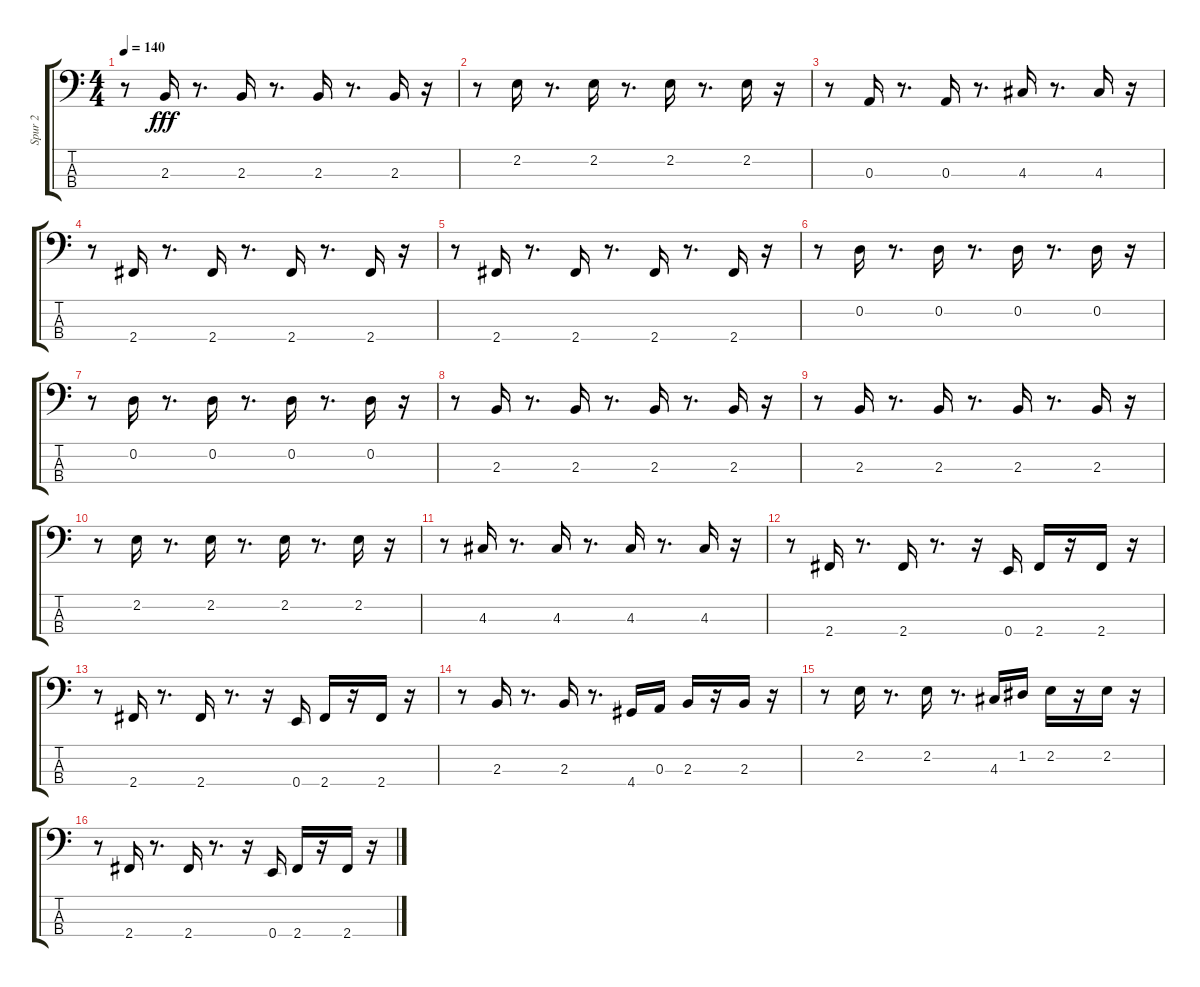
\track ("Spur 2" "Spur 2") {instrument electricbassfinger}
\staff {score tabs}
\tuning (G2 D2 A1 E1) {hide}
\ts (4 4)
\tempo 140
\clef f4
\ks c
r.8{dy fff} 2.3.16 r.8{d} 2.3.16 r.8{d} 2.3.16 r.8{d} 2.3.16 r.16 |
r.8 2.2.16 r.8{d} 2.2.16 r.8{d} 2.2.16 r.8{d} 2.2.16 r.16 |
r.8 0.3.16 r.8{d} 0.3.16 r.8{d} 4.3.16 r.8{d} 4.3.16 r.16 |
r.8 2.4.16 r.8{d} 2.4.16 r.8{d} 2.4.16 r.8{d} 2.4.16 r.16 |
r.8 2.4.16 r.8{d} 2.4.16 r.8{d} 2.4.16 r.8{d} 2.4.16 r.16 |
r.8 0.2.16 r.8{d} 0.2.16 r.8{d} 0.2.16 r.8{d} 0.2.16 r.16 |
r.8 0.2.16 r.8{d} 0.2.16 r.8{d} 0.2.16 r.8{d} 0.2.16 r.16 |
r.8 2.3.16 r.8{d} 2.3.16 r.8{d} 2.3.16 r.8{d} 2.3.16 r.16 |
r.8 2.3.16 r.8{d} 2.3.16 r.8{d} 2.3.16 r.8{d} 2.3.16 r.16 |
r.8 2.2.16 r.8{d} 2.2.16 r.8{d} 2.2.16 r.8{d} 2.2.16 r.16 |
r.8 4.3.16 r.8{d} 4.3.16 r.8{d} 4.3.16 r.8{d} 4.3.16 r.16 |
r.8 2.4.16 r.8{d} 2.4.16 r.8{d} r.16 0.4.16 2.4.16 r.16 2.4.16 r.16 |
r.8 2.4.16 r.8{d} 2.4.16 r.8{d} r.16 0.4.16 2.4.16 r.16 2.4.16 r.16 |
r.8 2.3.16 r.8{d} 2.3.16 r.8{d} 4.4.16 0.3.16 2.3.16 r.16 2.3.16 r.16 |
r.8 2.2.16 r.8{d} 2.2.16 r.8{d} 4.3.16 1.2.16 2.2.16 r.16 2.2.16 r.16 |
r.8 2.4.16 r.8{d} 2.4.16 r.8{d} r.16 0.4.16 2.4.16 r.16 2.4.16 r.16
